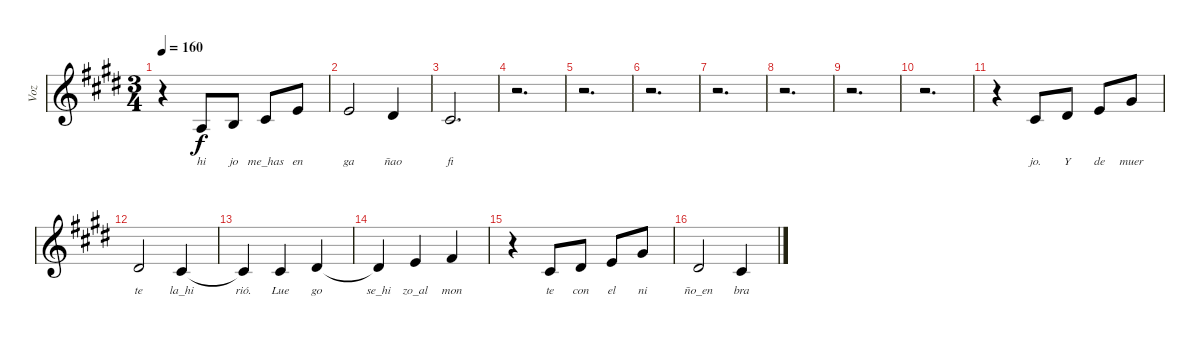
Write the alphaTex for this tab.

\track ("Voz" "Voz") {instrument cello}
\staff {score}
\tuning (E4 B3 G3 D3 A2 E2) {hide}
\ts (3 4)
\tempo 160
\clef g2
\ks c#minor
r.4{dy f} 2.3.8{lyrics (0 "hi") lyrics (1 "") lyrics (2 "") lyrics (3 "") lyrics (4 "")} 4.3.8{lyrics (0 "jo") lyrics (1 "") lyrics (2 "") lyrics (3 "") lyrics (4 "")} 2.2.8{lyrics (0 "me_has") lyrics (1 "") lyrics (2 "") lyrics (3 "") lyrics (4 "")} 5.2.8{lyrics (0 "en") lyrics (1 "") lyrics (2 "") lyrics (3 "") lyrics (4 "")} |
5.2.2{lyrics (0 "ga") lyrics (1 "") lyrics (2 "") lyrics (3 "") lyrics (4 "")} 4.2.4{lyrics (0 "ñao") lyrics (1 "") lyrics (2 "") lyrics (3 "") lyrics (4 "")} |
2.2.2{d lyrics (0 "fi") lyrics (1 "") lyrics (2 "") lyrics (3 "") lyrics (4 "")} |
r.2{d} |
r.2{d} |
r.2{d} |
r.2{d} |
r.2{d} |
r.2{d} |
r.2{d} |
r.4 2.2.8{lyrics (0 "jo.") lyrics (1 "") lyrics (2 "") lyrics (3 "") lyrics (4 "")} 4.2.8{lyrics (0 "Y") lyrics (1 "") lyrics (2 "") lyrics (3 "") lyrics (4 "")} 5.2.8{lyrics (0 "de") lyrics (1 "") lyrics (2 "") lyrics (3 "") lyrics (4 "")} 9.2.8{lyrics (0 "muer") lyrics (1 "") lyrics (2 "") lyrics (3 "") lyrics (4 "")} |
4.2.2{lyrics (0 "te") lyrics (1 "") lyrics (2 "") lyrics (3 "") lyrics (4 "")} 2.2.4{lyrics (0 "la_hi") lyrics (1 "") lyrics (2 "") lyrics (3 "") lyrics (4 "")} |
2.2{t}.4{lyrics (0 "rió.") lyrics (1 "") lyrics (2 "") lyrics (3 "") lyrics (4 "")} 2.2.4{lyrics (0 "Lue") lyrics (1 "") lyrics (2 "") lyrics (3 "") lyrics (4 "")} 4.2.4{lyrics (0 "go") lyrics (1 "") lyrics (2 "") lyrics (3 "") lyrics (4 "")} |
4.2{t}.4{lyrics (0 "se_hi") lyrics (1 "") lyrics (2 "") lyrics (3 "") lyrics (4 "")} 5.2.4{lyrics (0 "zo_al") lyrics (1 "") lyrics (2 "") lyrics (3 "") lyrics (4 "")} 7.2.4{lyrics (0 "mon") lyrics (1 "") lyrics (2 "") lyrics (3 "") lyrics (4 "")} |
r.4 2.2.8{lyrics (0 "te") lyrics (1 "") lyrics (2 "") lyrics (3 "") lyrics (4 "")} 4.2.8{lyrics (0 "con") lyrics (1 "") lyrics (2 "") lyrics (3 "") lyrics (4 "")} 5.2.8{lyrics (0 "el") lyrics (1 "") lyrics (2 "") lyrics (3 "") lyrics (4 "")} 4.1.8{lyrics (0 "ni") lyrics (1 "") lyrics (2 "") lyrics (3 "") lyrics (4 "")} |
4.2.2{lyrics (0 "ño_en") lyrics (1 "") lyrics (2 "") lyrics (3 "") lyrics (4 "")} 2.2.4{lyrics (0 "bra") lyrics (1 "") lyrics (2 "") lyrics (3 "") lyrics (4 "")}
